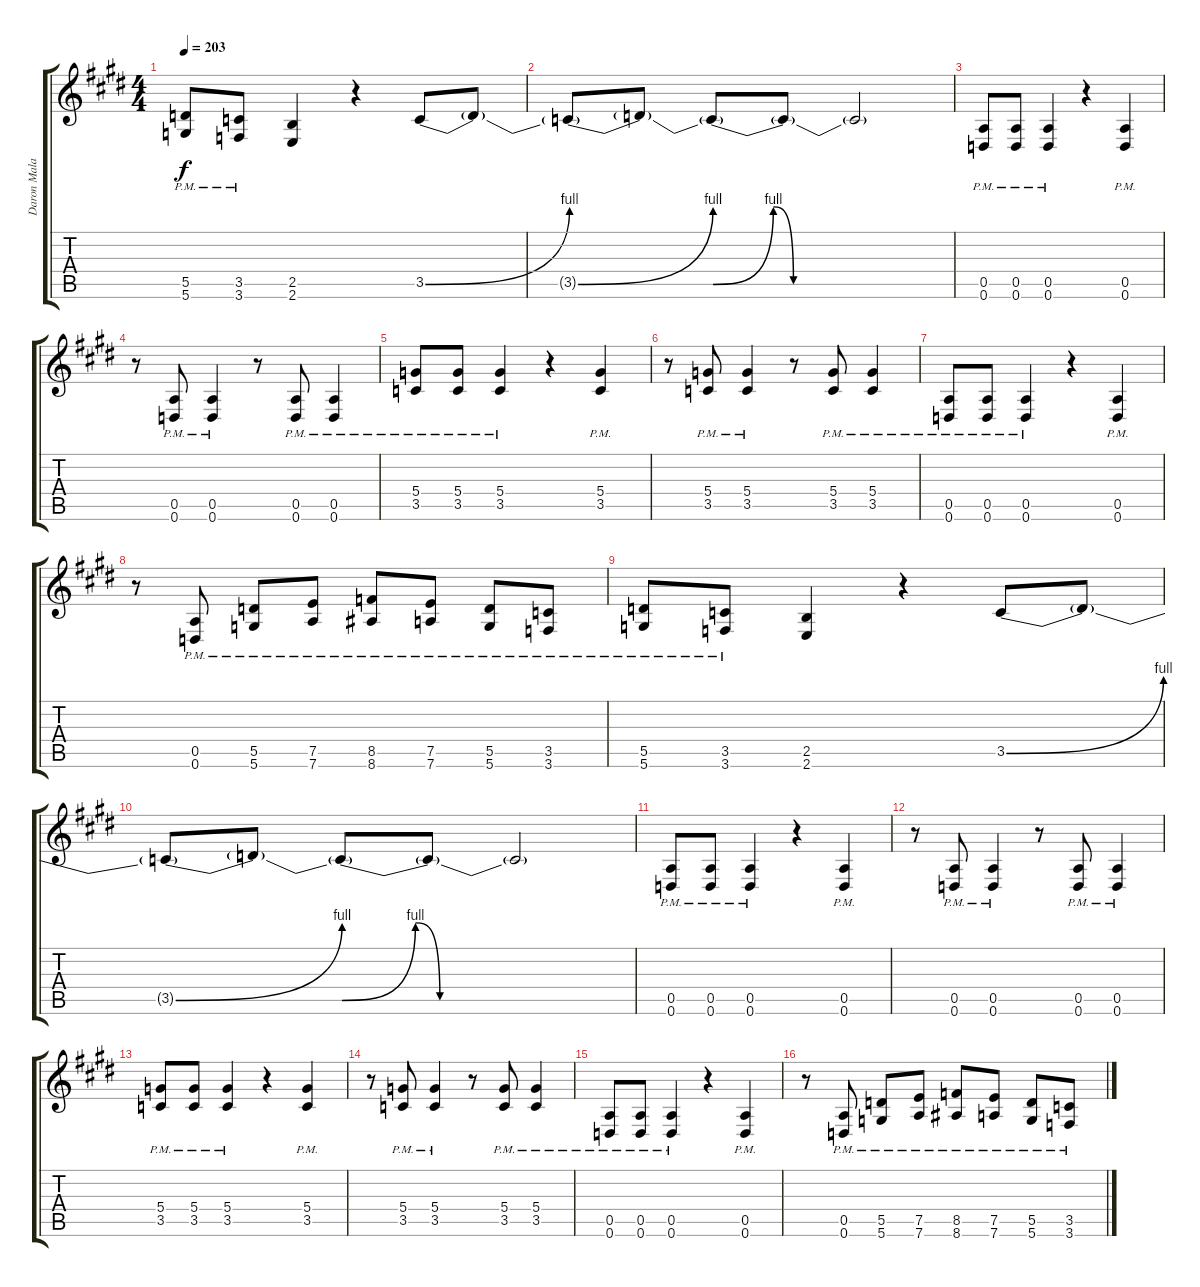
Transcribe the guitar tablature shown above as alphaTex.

\track ("Daron Malakian [Guitar 2]" "Daron Mala") {instrument distortionguitar}
\staff {score tabs}
\tuning (E4 B3 G3 D3 A2 D2) {hide}
\ts (4 4)
\tempo 203
\clef g2
\ks c#minor
(5.5{pm} 5.6{pm}).8{dy f} (3.5{pm} 3.6{pm}).8 (2.5 2.6).4 r.4 3.5{be (bend 0 0 60 4)}.8 3.5{t}.8 |
3.5{be (bend 0 0 60 4) t}.8 3.5{t}.8 3.5{be (custom 0 0 15 4 20 0 60 0) t}.8 3.5{t}.8 3.5{t}.2 |
(0.5{pm} 0.6{pm}).8 (0.5{pm} 0.6{pm}).8 (0.5{pm} 0.6{pm}).4 r.4 (0.5{pm} 0.6{pm}).4 |
r.8 (0.5{pm} 0.6{pm}).8 (0.5{pm} 0.6{pm}).4 r.8 (0.5{pm} 0.6{pm}).8 (0.5{pm} 0.6{pm}).4 |
(5.4{pm} 3.5{pm}).8 (5.4{pm} 3.5{pm}).8 (5.4{pm} 3.5{pm}).4 r.4 (5.4{pm} 3.5{pm}).4 |
r.8 (5.4{pm} 3.5{pm}).8 (5.4{pm} 3.5{pm}).4 r.8 (5.4{pm} 3.5{pm}).8 (5.4{pm} 3.5{pm}).4 |
(0.5{pm} 0.6{pm}).8 (0.5{pm} 0.6{pm}).8 (0.5{pm} 0.6{pm}).4 r.4 (0.5{pm} 0.6{pm}).4 |
r.8 (0.5{pm} 0.6{pm}).8 (5.5{pm} 5.6{pm}).8 (7.5{pm} 7.6{pm}).8 (8.5{pm} 8.6{pm}).8 (7.5{pm} 7.6{pm}).8 (5.5{pm} 5.6{pm}).8 (3.5{pm} 3.6{pm}).8 |
(5.5{pm} 5.6{pm}).8 (3.5{pm} 3.6{pm}).8 (2.5 2.6).4 r.4 3.5{be (bend 0 0 60 4)}.8 3.5{t}.8 |
3.5{be (bend 0 0 60 4) t}.8 3.5{t}.8 3.5{be (custom 0 0 15 4 20 0 60 0) t}.8 3.5{t}.8 3.5{t}.2 |
(0.5{pm} 0.6{pm}).8 (0.5{pm} 0.6{pm}).8 (0.5{pm} 0.6{pm}).4 r.4 (0.5{pm} 0.6{pm}).4 |
r.8 (0.5{pm} 0.6{pm}).8 (0.5{pm} 0.6{pm}).4 r.8 (0.5{pm} 0.6{pm}).8 (0.5{pm} 0.6{pm}).4 |
(5.4{pm} 3.5{pm}).8 (5.4{pm} 3.5{pm}).8 (5.4{pm} 3.5{pm}).4 r.4 (5.4{pm} 3.5{pm}).4 |
r.8 (5.4{pm} 3.5{pm}).8 (5.4{pm} 3.5{pm}).4 r.8 (5.4{pm} 3.5{pm}).8 (5.4{pm} 3.5{pm}).4 |
(0.5{pm} 0.6{pm}).8 (0.5{pm} 0.6{pm}).8 (0.5{pm} 0.6{pm}).4 r.4 (0.5{pm} 0.6{pm}).4 |
r.8 (0.5{pm} 0.6{pm}).8 (5.5{pm} 5.6{pm}).8 (7.5{pm} 7.6{pm}).8 (8.5{pm} 8.6{pm}).8 (7.5{pm} 7.6{pm}).8 (5.5{pm} 5.6{pm}).8 (3.5{pm} 3.6{pm}).8
